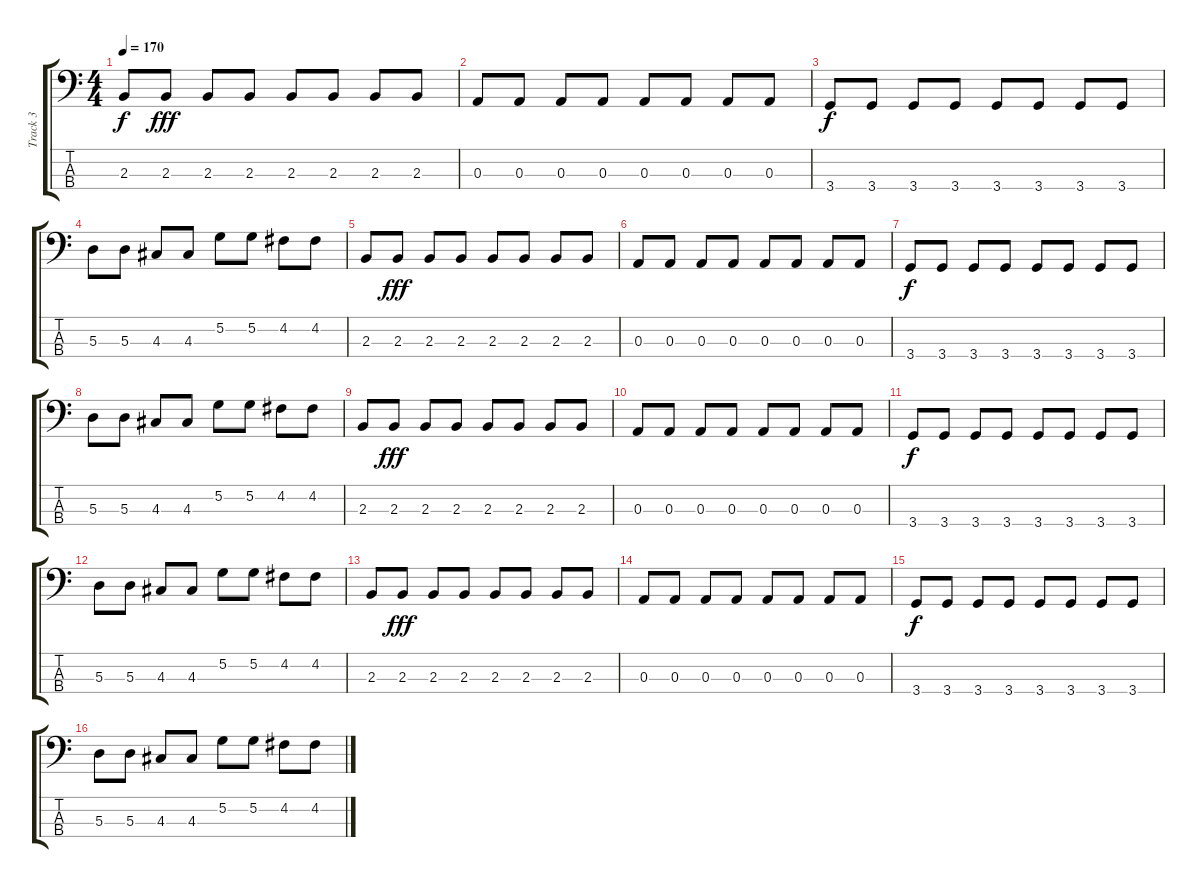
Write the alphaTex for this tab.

\track ("Track 3" "Track 3") {instrument electricbasspick}
\staff {score tabs}
\tuning (G2 D2 A1 E1) {hide}
\ts (4 4)
\tempo 170
\clef f4
\ks c
2.3.8{dy f} 2.3.8{dy fff} 2.3.8 2.3.8 2.3.8 2.3.8 2.3.8 2.3.8 |
0.3.8 0.3.8 0.3.8 0.3.8 0.3.8 0.3.8 0.3.8 0.3.8 |
3.4.8{dy f} 3.4.8 3.4.8 3.4.8 3.4.8 3.4.8 3.4.8 3.4.8 |
5.3.8 5.3.8 4.3.8 4.3.8 5.2.8 5.2.8 4.2.8 4.2.8 |
2.3.8 2.3.8{dy fff} 2.3.8 2.3.8 2.3.8 2.3.8 2.3.8 2.3.8 |
0.3.8 0.3.8 0.3.8 0.3.8 0.3.8 0.3.8 0.3.8 0.3.8 |
3.4.8{dy f} 3.4.8 3.4.8 3.4.8 3.4.8 3.4.8 3.4.8 3.4.8 |
5.3.8 5.3.8 4.3.8 4.3.8 5.2.8 5.2.8 4.2.8 4.2.8 |
2.3.8 2.3.8{dy fff} 2.3.8 2.3.8 2.3.8 2.3.8 2.3.8 2.3.8 |
0.3.8 0.3.8 0.3.8 0.3.8 0.3.8 0.3.8 0.3.8 0.3.8 |
3.4.8{dy f} 3.4.8 3.4.8 3.4.8 3.4.8 3.4.8 3.4.8 3.4.8 |
5.3.8 5.3.8 4.3.8 4.3.8 5.2.8 5.2.8 4.2.8 4.2.8 |
2.3.8 2.3.8{dy fff} 2.3.8 2.3.8 2.3.8 2.3.8 2.3.8 2.3.8 |
0.3.8 0.3.8 0.3.8 0.3.8 0.3.8 0.3.8 0.3.8 0.3.8 |
3.4.8{dy f} 3.4.8 3.4.8 3.4.8 3.4.8 3.4.8 3.4.8 3.4.8 |
5.3.8 5.3.8 4.3.8 4.3.8 5.2.8 5.2.8 4.2.8 4.2.8
